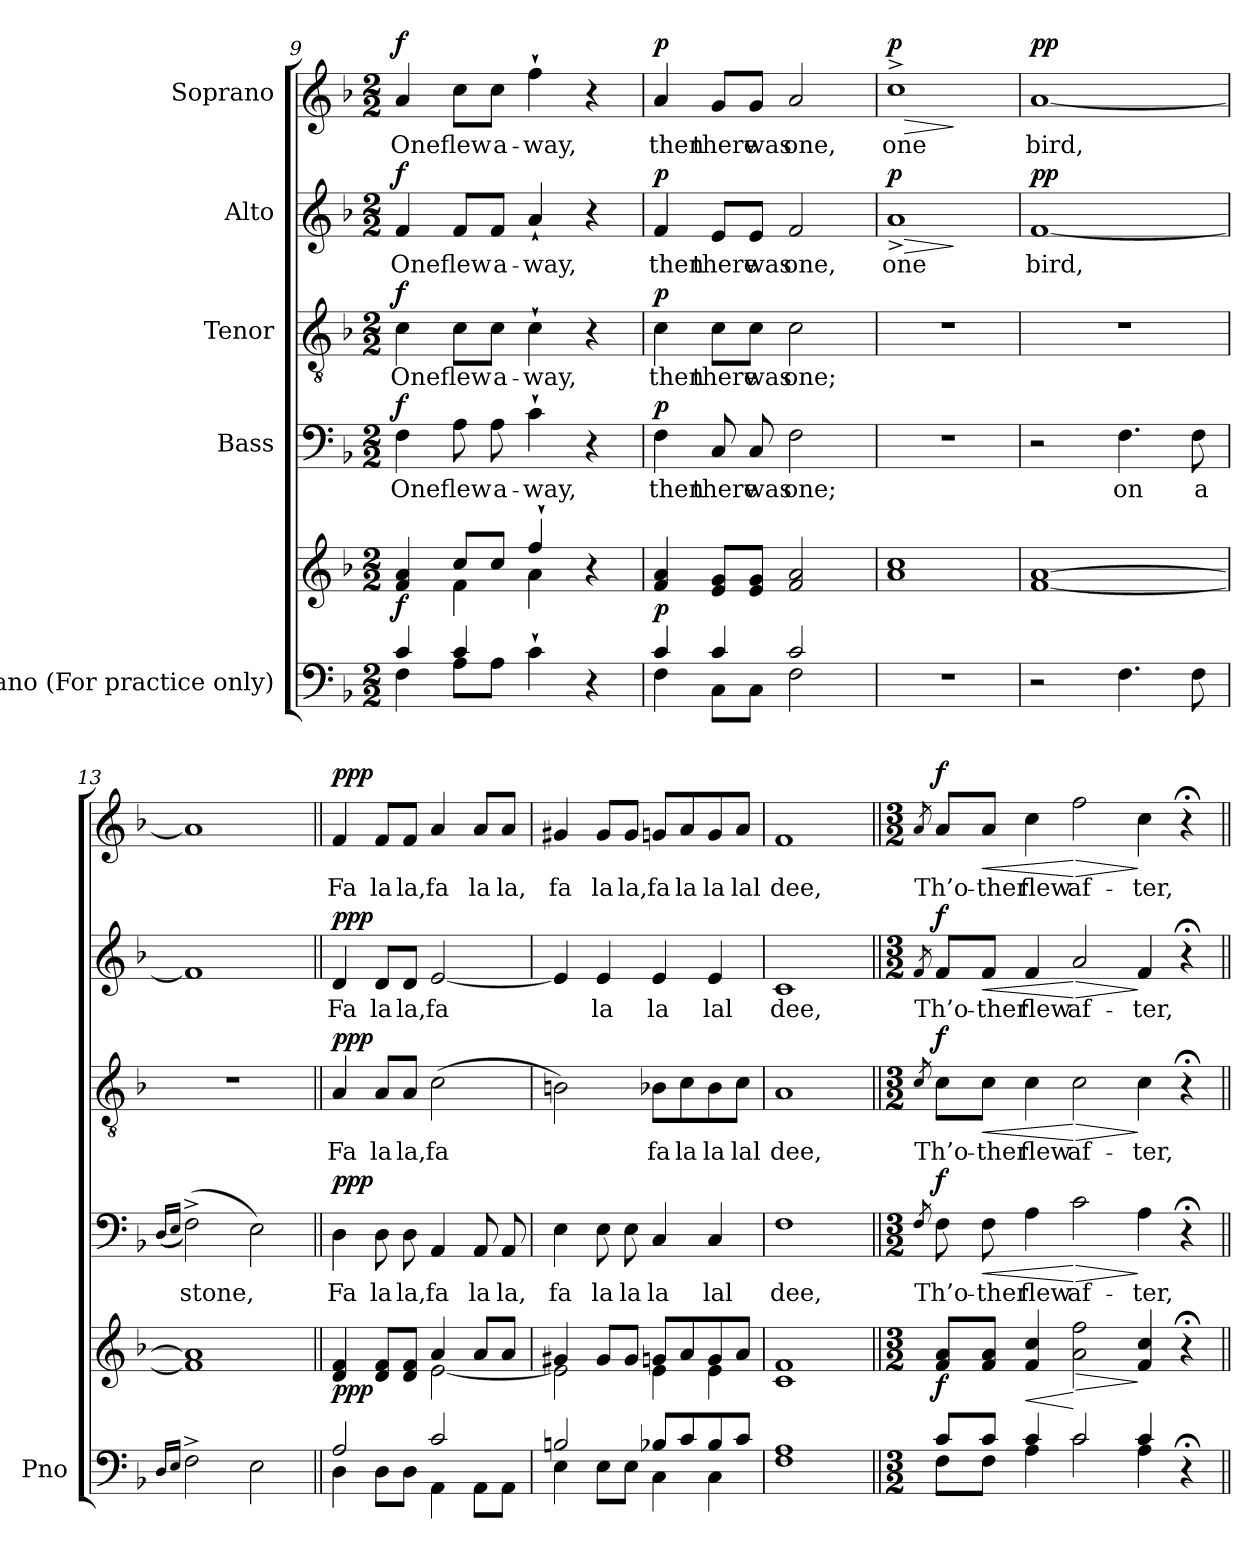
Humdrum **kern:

**kern	**kern	**dynam	**kern	**text	**dynam	**kern	**text	**dynam	**kern	**text	**dynam	**kern	**text	**dynam
*part5	*part5	*part5	*part4	*part4	*part4	*part3	*part3	*part3	*part2	*part2	*part2	*part1	*part1	*part1
*staff6	*staff5	*staff5/6	*staff4	*staff4	*staff4	*staff3	*staff3	*staff3	*staff2	*staff2	*staff2	*staff1	*staff1	*staff1
*I"Piano (For practice only)	*	*	*I"Bass	*	*	*I"Tenor	*	*	*I"Alto	*	*	*I"Soprano	*	*
*I'Pno	*	*	*	*	*	*	*	*	*	*	*	*	*	*
!!LO:PB:g=z
*clefF4	*clefG2	*	*clefF4	*	*	*clefGv2	*	*	*clefG2	*	*	*clefG2	*	*
*k[b-]	*k[b-]	*	*k[b-]	*	*	*k[b-]	*	*	*k[b-]	*	*	*k[b-]	*	*
*M2/2	*M2/2	*	*M2/2	*	*	*M2/2	*	*	*M2/2	*	*	*M2/2	*	*
=9	=9	=9	=9	=9	=9	=9	=9	=9	=9	=9	=9	=9	=9	=9
*^	*^	*	*	*	*	*	*	*	*	*	*	*	*	*
!	!	!	!	!LO:DY:b	!	!LO:LY:b	!LO:DY:a	!	!LO:LY:b	!LO:DY:a	!	!LO:LY:b	!LO:DY:a	!	!LO:LY:b	!LO:DY:a
4c/	4F\	4f/ 4a/	4ryy	f	4F\	One	f	4c\	One	f	4f/	One	f	4a/	One	f
!	!	!	!	!	!	!LO:LY:b	!	!	!LO:LY:b	!	!	!LO:LY:b	!	!	!LO:LY:b	!
4c/	8A\L	8cc/L	4f\	.	8A\	flew	.	8c\L	flew	.	8f/L	flew	.	8cc\L	flew	.
!	!	!	!	!	!	!LO:LY:b	!	!	!LO:LY:b	!	!	!LO:LY:b	!	!	!LO:LY:b	!
.	8A\J	8cc/J	.	.	8A\	a-	.	8c\J	a-	.	8f/J	a-	.	8cc\J	a-	.
!	!	!	!	!	!	!LO:LY:b	!	!	!LO:LY:b	!	!	!LO:LY:b	!	!	!LO:LY:b	!
4c`\	2ryy	4ff`/	4a\	.	4c`>\	-way,	.	4c`>\	-way,	.	4a`>/	-way,	.	4ff`\	-way,	.
4r	.	4r	4ryy	.	4r	.	.	4r	.	.	4r	.	.	4r	.	.
=10	=10	=10	=10	=10	=10	=10	=10	=10	=10	=10	=10	=10	=10	=10	=10	=10
!	!	!	!	!LO:DY:a=2	!	!LO:LY:b	!LO:DY:a	!	!LO:LY:b	!LO:DY:a	!	!LO:LY:b	!LO:DY:a	!	!LO:LY:b	!LO:DY:a
*	*	*v	*v	*	*	*	*	*	*	*	*	*	*	*	*	*
4c/	4F\	4f/ 4a/	p	4F\	then	p	4c\	then	p	4f/	then	p	4a/	then	p
!	!	!	!	!	!LO:LY:b	!	!	!LO:LY:b	!	!	!LO:LY:b	!	!	!LO:LY:b	!
4c/	8C\L	8e/ 8g/L	.	8C/	there	.	8c\L	there	.	8e/L	there	.	8g/L	there	.
!	!	!	!	!	!LO:LY:b	!	!	!LO:LY:b	!	!	!LO:LY:b	!	!	!LO:LY:b	!
.	8C\J	8e/ 8g/J	.	8C/	was	.	8c\J	was	.	8e/J	was	.	8g/J	was	.
!	!	!	!	!	!LO:LY:b	!	!	!LO:LY:b	!	!	!LO:LY:b	!	!	!LO:LY:b	!
2c/	2F\	2f/ 2a/	.	2F\	one;	.	2c\	one;	.	2f/	one,	.	2a/	one,	.
=11	=11	=11	=11	=11	=11	=11	=11	=11	=11	=11	=11	=11	=11	=11	=11
!	!	!	!	!	!	!	!	!	!	!	!LO:LY:b	!LO:HP:b	!	!LO:LY:b	!LO:HP:b
!	!	!	!	!	!	!	!	!	!	!	!	!LO:DY:n=1:a	!	!	!LO:DY:n=1:a
*v	*v	*	*	*	*	*	*	*	*	*	*	*	*	*	*
1r	1a 1cc	.	1r	.	.	1r	.	.	1a^>	one	> p	1cc^	one	> p
.	.	.	.	.	.	.	.	.	.	.	]	.	.	]
=12	=12	=12	=12	=12	=12	=12	=12	=12	=12	=12	=12	=12	=12	=12
!	!	!	!	!	!	!	!	!	!	!LO:LY:b	!LO:DY:a	!	!LO:LY:b	!LO:DY:a
2r	[1f [1a	.	2r	.	.	1r	.	.	[1f	bird,	pp	[1a	bird,	pp
!	!	!	!	!LO:LY:b	!	!	!	!	!	!	!	!	!	!
4.F\	.	.	4.F\	on	.	.	.	.	.	.	.	.	.	.
!	!	!	!	!LO:LY:b	!	!	!	!	!	!	!	!	!	!
8F\	.	.	8F\	a	.	.	.	.	.	.	.	.	.	.
=13	=13	=13	=13	=13	=13	=13	=13	=13	=13	=13	=13	=13	=13	=13
16qD/LL	.	.	(16qD/LL	.	.	.	.	.	.	.	.	.	.	.
16qE/JJ	.	.	16qE/JJ	.	.	.	.	.	.	.	.	.	.	.
!	!	!	!	!LO:LY:b	!	!	!	!	!	!	!	!	!	!
2F^\	1f] 1a]	.	(2F^\)	stone,	.	1r	.	.	1f]	.	.	1a]	.	.
2E\	.	.	2E\)	.	.	.	.	.	.	.	.	.	.	.
!!LO:LB:g=z
=14||	=14||	=14||	=14||	=14||	=14||	=14||	=14||	=14||	=14||	=14||	=14||	=14||	=14||	=14||
*^	*^	*	*	*	*	*	*	*	*	*	*	*	*	*
!	!	!	!	!LO:DY:b	!	!LO:LY:b	!LO:DY:a	!	!LO:LY:b	!LO:DY:a	!	!LO:LY:b	!LO:DY:a	!	!LO:LY:b	!LO:DY:a
2A/	4D\	4d/ 4f/	2ryy	ppp	4D\	Fa	ppp	4A/	Fa	ppp	4d/	Fa	ppp	4f/	Fa	ppp
!	!	!	!	!	!	!LO:LY:b	!	!	!LO:LY:b	!	!	!LO:LY:b	!	!	!LO:LY:b	!
.	8D\L	8d/ 8f/L	.	.	8D\	la	.	8A/L	la	.	8d/L	la	.	8f/L	la	.
!	!	!	!	!	!	!LO:LY:b	!	!	!LO:LY:b	!	!	!LO:LY:b	!	!	!LO:LY:b	!
.	8D\J	8d/ 8f/J	.	.	8D\	la,	.	8A/J	la,	.	8d/J	la,	.	8f/J	la,	.
!	!	!	!	!	!	!LO:LY:b	!	!	!LO:LY:b	!	!	!LO:LY:b	!	!	!LO:LY:b	!
2c/	4AA\	4a/	[2e\	.	4AA/	fa	.	(2c\	fa	.	[2e/	fa	.	4a/	fa	.
!	!	!	!	!	!	!LO:LY:b	!	!	!	!	!	!	!	!	!LO:LY:b	!
.	8AA\L	8a/L	.	.	8AA/	la	.	.	.	.	.	.	.	8a/L	la	.
!	!	!	!	!	!	!LO:LY:b	!	!	!	!	!	!	!	!	!LO:LY:b	!
.	8AA\J	8a/J	.	.	8AA/	la,	.	.	.	.	.	.	.	8a/J	la,	.
=15	=15	=15	=15	=15	=15	=15	=15	=15	=15	=15	=15	=15	=15	=15	=15	=15
!	!	!	!	!	!	!LO:LY:b	!	!	!	!	!	!	!	!	!LO:LY:b	!
2Bn/	4E\	4g#X/	2e\]	.	4E\	fa	.	2Bn\)	.	.	4e/]	.	.	4g#X/	fa	.
!	!	!	!	!	!	!LO:LY:b	!	!	!	!	!	!LO:LY:b	!	!	!LO:LY:b	!
.	8E\L	8g#/L	.	.	8E\	la	.	.	.	.	4e/	la	.	8g#/L	la	.
!	!	!	!	!	!	!LO:LY:b	!	!	!	!	!	!	!	!	!LO:LY:b	!
.	8E\J	8g#/J	.	.	8E\	la	.	.	.	.	.	.	.	8g#/J	la,	.
!	!	!	!	!	!	!LO:LY:b	!	!	!LO:LY:b	!	!	!LO:LY:b	!	!	!LO:LY:b	!
8B-X/L	4C\	8gn/L	4e\	.	4C/	la	.	8B-X\L	fa	.	4e/	la	.	8gn/L	fa	.
!	!	!	!	!	!	!	!	!	!LO:LY:b	!	!	!	!	!	!LO:LY:b	!
8c/	.	8a/	.	.	.	.	.	8c\	la	.	.	.	.	8a/	la	.
!	!	!	!	!	!	!LO:LY:b	!	!	!LO:LY:b	!	!	!LO:LY:b	!	!	!LO:LY:b	!
8B-/	4C\	8g/	4e\	.	4C/	lal	.	8B-\	la	.	4e/	lal	.	8g/	la	.
!	!	!	!	!	!	!	!	!	!LO:LY:b	!	!	!	!	!	!LO:LY:b	!
8c/J	.	8a/J	.	.	.	.	.	8c\J	lal	.	.	.	.	8a/J	lal	.
*v	*v	*	*	*	*	*	*	*	*	*	*	*	*	*	*	*
*	*v	*v	*	*	*	*	*	*	*	*	*	*	*	*	*
=16	=16	=16	=16	=16	=16	=16	=16	=16	=16	=16	=16	=16	=16	=16
!	!	!	!	!LO:LY:b	!	!	!LO:LY:b	!	!	!LO:LY:b	!	!	!LO:LY:b	!
1F 1A	1c 1f	.	1F	dee,	.	1A	dee,	.	1c	dee,	.	1f	dee,	.
!!LO:LB:g=z
=17||	=17||	=17||	=17||	=17||	=17||	=17||	=17||	=17||	=17||	=17||	=17||	=17||	=17||	=17||
*M3/2	*M3/2	*	*M3/2	*	*	*M3/2	*	*	*M3/2	*	*	*M3/2	*	*
.	.	.	8qF/	.	.	8qc/	.	.	8qf/	.	.	8qa/	.	.
*^	*	*	*	*	*	*	*	*	*	*	*	*	*	*
!	!	!	!LO:DY:b	!	!LO:LY:b	!LO:DY:a	!	!LO:LY:b	!LO:DY:a	!	!LO:LY:b	!LO:DY:a	!	!LO:LY:b	!LO:DY:a
8c/L	8F\L	8f/ 8a/L	f	8F\	Th’o-	f	8c\L	Th’o-	f	8f/L	Th’o-	f	8a/L	Th’o-	f
!	!	!	!	!	!LO:LY:b	!LO:HP:b	!	!LO:LY:b	!LO:HP:b	!	!LO:LY:b	!LO:HP:b	!	!LO:LY:b	!LO:HP:b
8c/J	8F\J	8f/ 8a/J	.	8F\	-ther	<	8c\J	-ther	<	8f/J	-ther	<	8a/J	-ther	<
!	!	!	!LO:HP:b	!	!LO:LY:b	!	!	!LO:LY:b	!	!	!LO:LY:b	!	!	!LO:LY:b	!
4c/	4A\	4f/ 4cc/	<	4A\	flew	.	4c\	flew	.	4f/	flew	.	4cc\	flew	.
!	!	!	!LO:HP:n=1:b	!	!LO:LY:b	!LO:HP:n=1:b	!	!LO:LY:b	!LO:HP:n=1:b	!	!LO:LY:b	!LO:HP:n=1:b	!	!LO:LY:b	!LO:HP:n=1:b
2c/	2c\	2a\ 2ff\	[ >	2c\	af-	[ >	2c\	af-	[ >	2a/	af-	[ >	2ff\	af-	[ >
!	!	!	!	!	!LO:LY:b	!	!	!LO:LY:b	!	!	!LO:LY:b	!	!	!LO:LY:b	!
4c/	4A\	4f/ 4cc/	]	4A\	-ter,	]	4c\	-ter,	]	4f/	-ter,	]	4cc\	-ter,	]
4r;<	4ryy	4r;<	.	4r;<	.	.	4r;<	.	.	4r;<	.	.	4r;<	.	.
*v	*v	*	*	*	*	*	*	*	*	*	*	*	*	*	*
=||	=||	=||	=||	=||	=||	=||	=||	=||	=||	=||	=||	=||	=||	=||
*-	*-	*-	*-	*-	*-	*-	*-	*-	*-	*-	*-	*-	*-	*-
